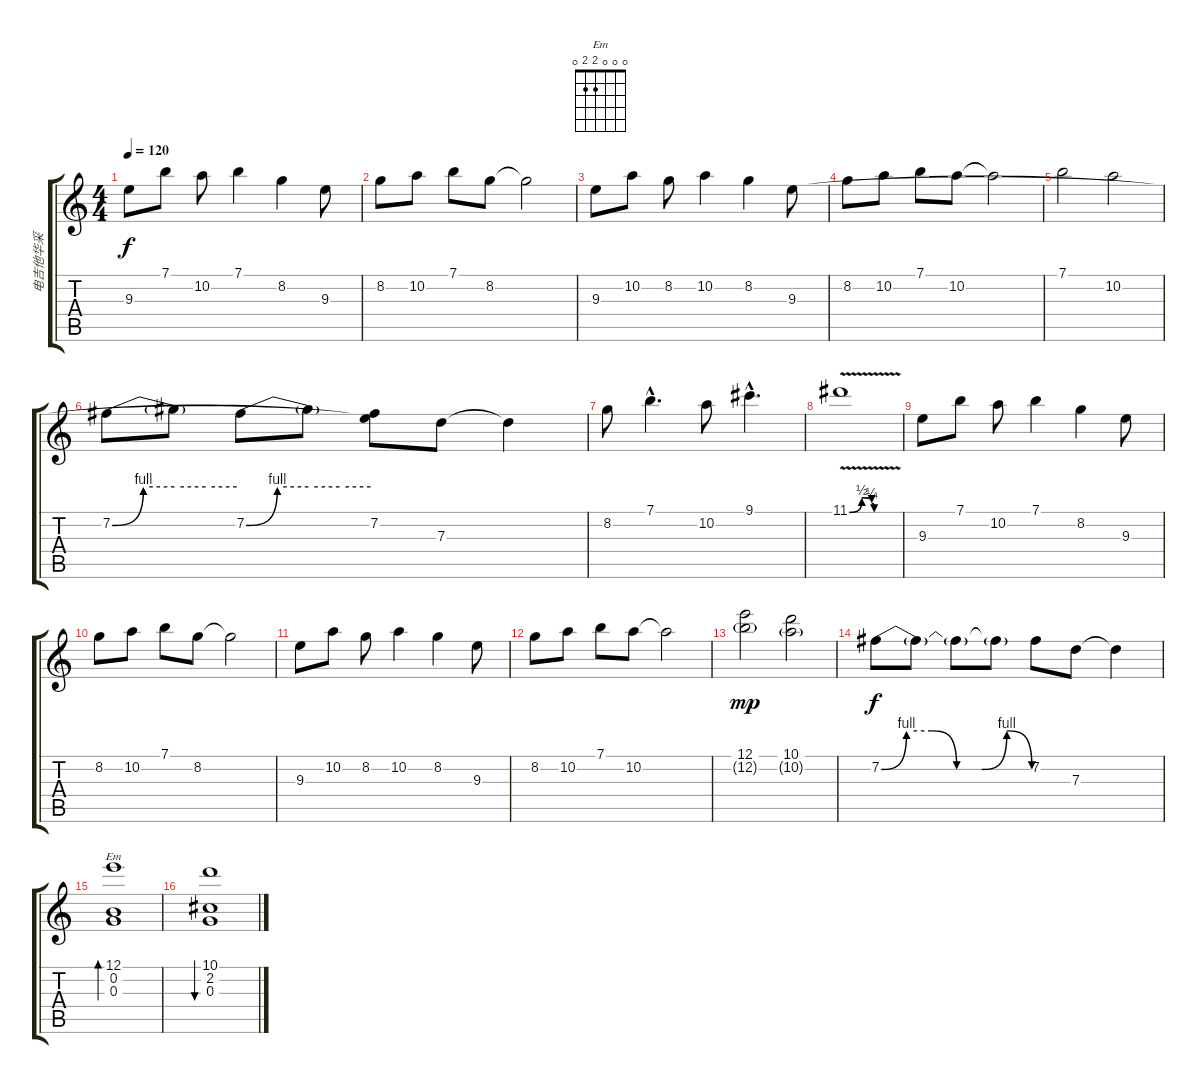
\track ("电吉他华采" "电吉他华采") {instrument electricguitarclean}
\staff {score tabs}
\tuning (E4 B3 G3 D3 A2 E2) {hide}
\chord ("Em" 0 0 0 2 2 0)
\ts (4 4)
\tempo 120
\clef g2
\ks c
9.3.8{dy f} 7.1.8 10.2.8 7.1.4 8.2.4 9.3.8 |
8.2.8 10.2.8 7.1.8 8.2.8 8.2{t}.2 |
9.3.8 10.2.8 8.2.8 10.2.4 8.2.4 9.3.8 |
8.2.8 10.2.8 7.1.8 10.2.8 10.2{t}.2 |
7.1.2 10.2.2 |
7.2{be (custom 0 0 15 4 30 4 45 4 60 4)}.8 7.2{t}.8 7.2{be (custom 0 0 15 4 30 4 45 4 60 4)}.8 7.2{t}.8 (7.2 9.3{t}).8 7.3.8 7.3{t}.4 |
8.2.8 7.1{hac}.4{d} 10.2.8 9.1{hac}.4{d} |
11.1{be (custom 0 0 15 2 27 1 30 0 45 0 60 0) v}.1 |
9.3.8 7.1.8 10.2.8 7.1.4 8.2.4 9.3.8 |
8.2.8 10.2.8 7.1.8 8.2.8 8.2{t}.2 |
9.3.8 10.2.8 8.2.8 10.2.4 8.2.4 9.3.8 |
8.2.8 10.2.8 7.1.8 10.2.8 10.2{t}.2 |
(12.1 12.2{g}).2{dy mp} (10.1 10.2{g}).2 |
7.2{be (custom 0 0 10 4 20 4 30 0 40 0 50 4 60 0)}.8{dy f} 7.2{t}.8 7.2{t}.8 7.2{t}.8 7.2.8 7.3.8 7.3{t}.4 |
(12.1 0.2 0.3).1{bd 480 ch "Em"} |
(10.1 2.2 0.3).1{bu 480}
